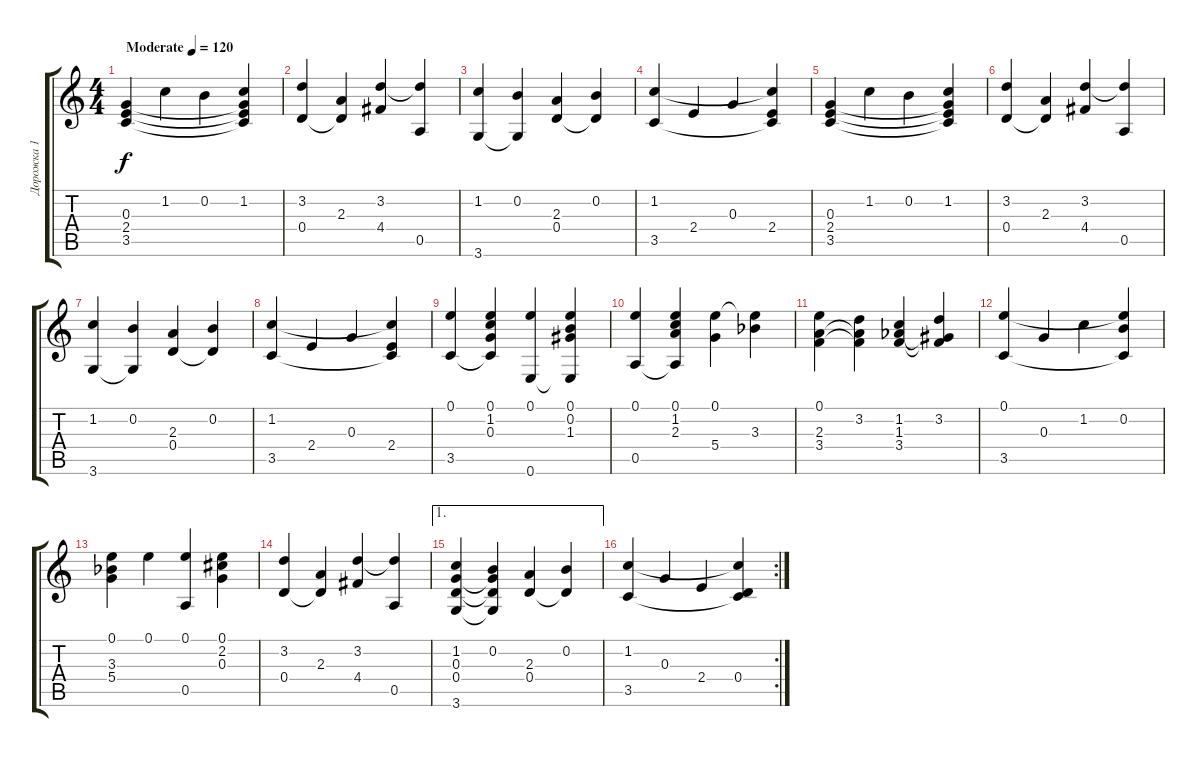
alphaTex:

\track ("Дорожка 1" "Дорожка 1") {instrument acousticguitarsteel}
\staff {score tabs}
\tuning (E4 B3 G3 D3 A2 E2) {hide}
\ts (4 4)
\tempo (120 "Moderate")
\clef g2
\ks c
(0.3 2.4 3.5).4{dy f instrument acousticguitarsteel beam Up} 1.2.4 0.2.4 (1.2 0.3{t} 2.4{t} 3.5{t}).4 |
(3.2 0.4).4 (2.3 0.4{t}).4 (3.2 4.4).4 (3.2{t} 0.5).4 |
(1.2 3.6).4 (0.2 3.6{t}).4 (2.3 0.4).4 (0.2 0.4{t}).4 |
(1.2 3.5).4 2.4.4 0.3.4 (1.2{t} 2.4 3.5{t}).4 |
(0.3 2.4 3.5).4{beam Up} 1.2.4 0.2.4 (1.2 0.3{t} 2.4{t} 3.5{t}).4 |
(3.2 0.4).4 (2.3 0.4{t}).4 (3.2 4.4).4 (3.2{t} 0.5).4 |
(1.2 3.6).4 (0.2 3.6{t}).4 (2.3 0.4).4 (0.2 0.4{t}).4 |
(1.2 3.5).4 2.4.4 0.3.4 (1.2{t} 2.4 3.5{t}).4 |
(0.1 3.5).4 (0.1 1.2 0.3 3.5{t}).4 (0.1 0.6).4 (0.1 0.2 1.3 0.6{t}).4 |
(0.1 0.5).4 (0.1 1.2 2.3 0.5{t}).4 (0.1 5.4).4 (0.1{t} 3.3{acc b}).4 |
(0.1 2.3 3.4).4 (3.2 2.3{t} 3.4{t}).4{beam Down} (1.2 1.3{acc b} 3.4).4 (3.2 1.3{t} 3.4{t}).4 |
(0.1 3.5).4 0.3.4 1.2.4 (0.1{t} 0.2 3.5{t}).4 |
(0.1 3.3{acc b} 5.4).4{beam Down} 0.1.4 (0.1 0.5).4 (0.1 2.2 0.3).4 |
(3.2 0.4).4 (2.3 0.4{t}).4 (3.2 4.4).4 (3.2{t} 0.5).4 |
\ae 1
(1.2 0.3 0.4 3.6).4 (0.2 0.3{t} 0.4{t} 3.6{t}).4 (2.3 0.4).4 (0.2 0.4{t}).4 |
\rc 2
(1.2 3.5).4 0.3.4 2.4.4 (1.2{t} 0.4 3.5{t}).4
